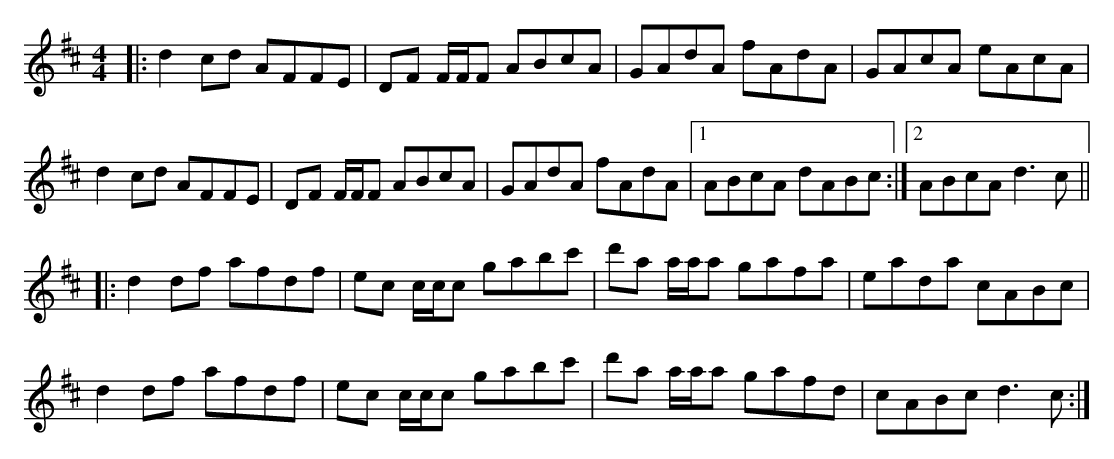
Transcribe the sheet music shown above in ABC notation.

X:1
M:4/4
K:D
|:d2cd AFFE|DF F/F/F ABcA|GAdA fAdA|GAcA eAcA|
d2cd AFFE|DF F/F/F ABcA|GAdA fAdA|1 ABcA dABc:|2 ABcA d3c||
|:d2df afdf|ec c/c/c gabc'|d'a a/a/a gafa|eada cABc|
d2df afdf|ec c/c/c gabc'|d'a a/a/a gafd|cABc d3c:|
